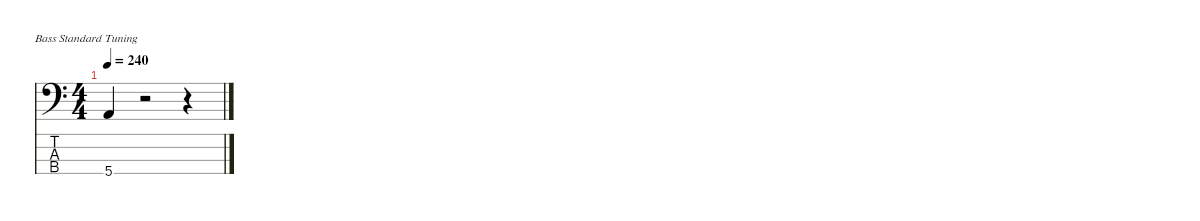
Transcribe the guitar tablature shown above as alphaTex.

\defaultSystemsLayout 4
\hideDynamics
\bracketExtendMode nobrackets
\singleTrackTrackNamePolicy hidden
\multiTrackTrackNamePolicy hidden
\otherSystemsTrackNameOrientation horizontal
\track ("Bass" "el.bs.") {instrument electricbassfinger}
\staff {score tabs}
\tuning (G2 D2 A1 E1)
\ts (4 4)
\tempo 240
\clef f4
\ks c
5.4.4{dy f} r.2 r.4
